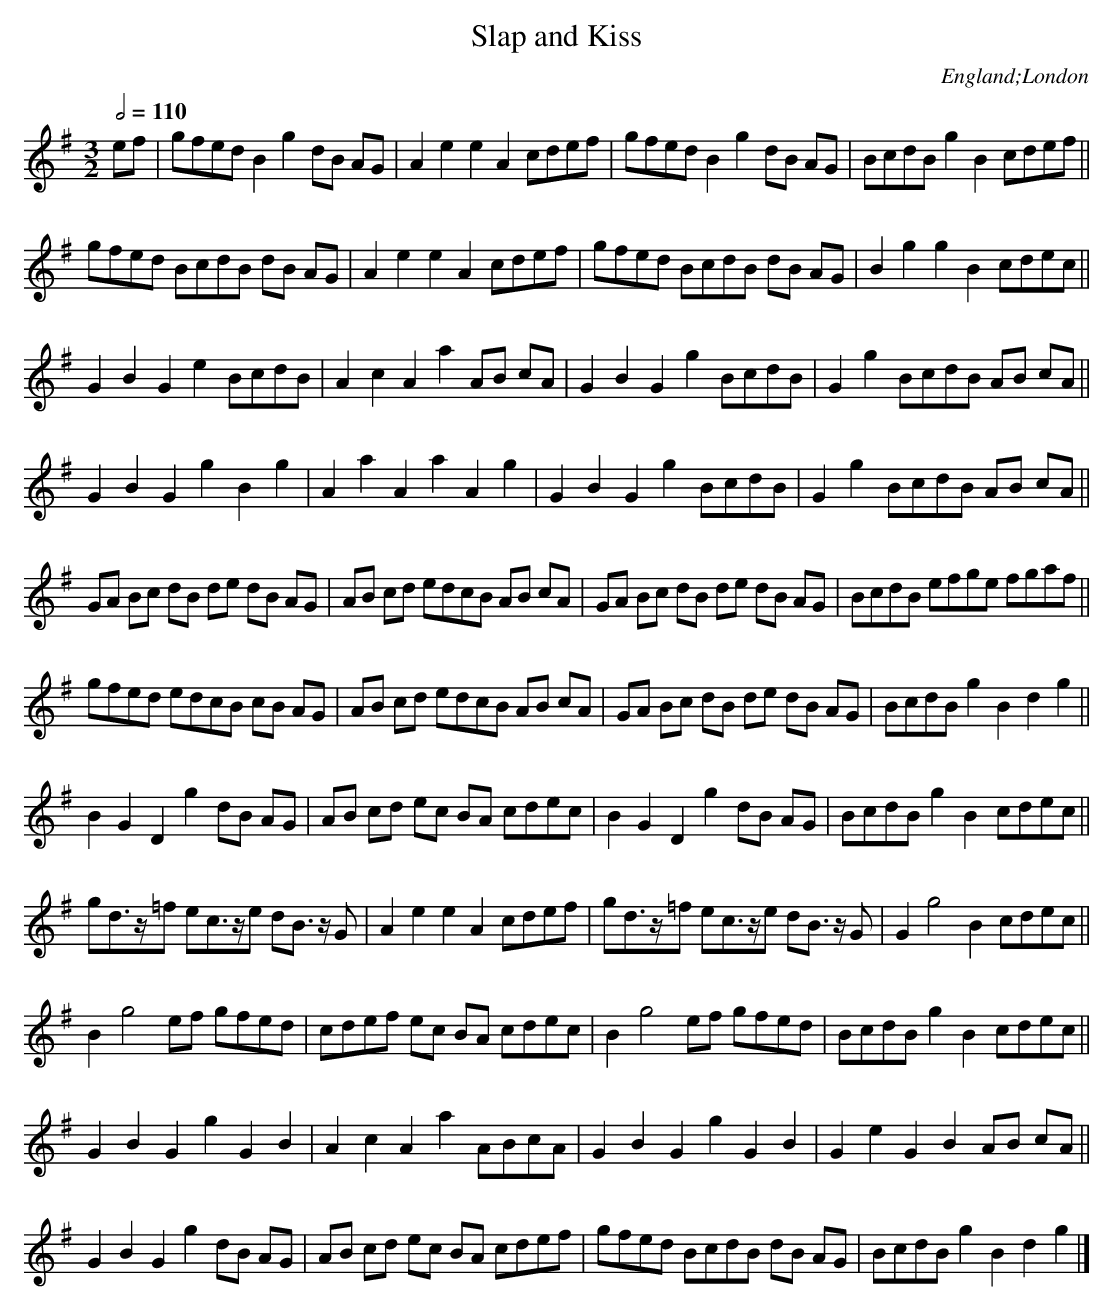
X:1
T:Slap and Kiss
O:England;London
Q:1/2=110
M:3/2
L:1/8
K:G
ef | gfedB2g2dB AG | A2e2e2A2cdef |\
gfedB2g2dB AG | BcdBg2B2cdef ||
gfed BcdB dB AG | A2e2e2A2 cdef |\
gfed BcdB dB AG | B2g2g2B2cdec ||
G2B2G2e2 BcdB | A2c2A2a2AB cA |\
G2B2G2g2BcdB | G2g2BcdB AB cA ||
G2B2G2g2B2g2 | A2a2A2a2A2g2 |\
G2B2G2g2BcdB | G2g2BcdB AB cA ||
GA Bc dB de dB AG | AB cd edcB AB cA |\
GA Bc dB de dB AG | BcdB efge fgaf ||
gfed edcB cB AG | AB cd edcB AB cA |\
GA Bc dB de dB AG | BcdBg2B2d2g2 ||
B2G2D2g2dB AG | AB cd ec BA cdec |\
B2G2D2g2dB AG | BcdB g2B2cdec ||
gd>z=f ec>ze dB>z G | A2e2e2A2cdef |\
gd>z=f ec>ze dB>z G | G2g4B2cdec ||
B2g4ef gfed | cdef ec BA cdec |\
B2g4ef gfed | BcdB g2B2cdec ||
G2B2G2g2G2B2 | A2c2A2a2ABcA |\
G2B2G2g2G2B2 | G2e2G2B2AB cA ||
G2B2G2g2dB AG | AB cd ec BA cdef |\
gfed BcdB dB AG | BcdBg2B2d2g2 |]
